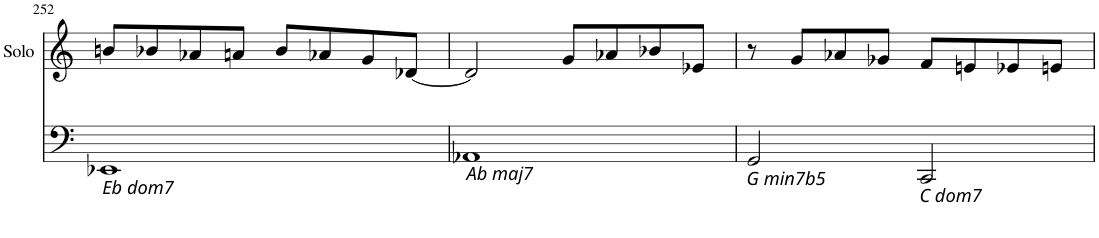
**kern	**kern
*part2	*part1
*staff2	*staff1
*I"(2)	*I"Solo
*	*I'Solo
!!LO:PB:g=z
*clefF4	*clefG2
*k[]	*k[]
*M4/4	*M4/4
=252	=252
!LO:TX:b:i:t=Eb dom7	!
1EE-X	8bn/L
.	8b-X/
.	8a-X/
.	8an/J
.	8b-/L
.	8a-X/
.	8g/
.	[8d-X/J
=253	=253
!LO:TX:b:i:t=Ab maj7	!
1AA-X	2d-/]
.	8g/L
.	8a-X/
.	8b-X/
.	8e-X/J
=254	=254
!LO:TX:b:i:t=G min7b5	!
2GG/	8r
.	8g/L
.	8a-X/
.	8g-X/J
!LO:TX:b:i:t=C dom7	!
2CC/	8f/L
.	8en/
.	8e-X/
.	8en/J
=	=
*-	*-
